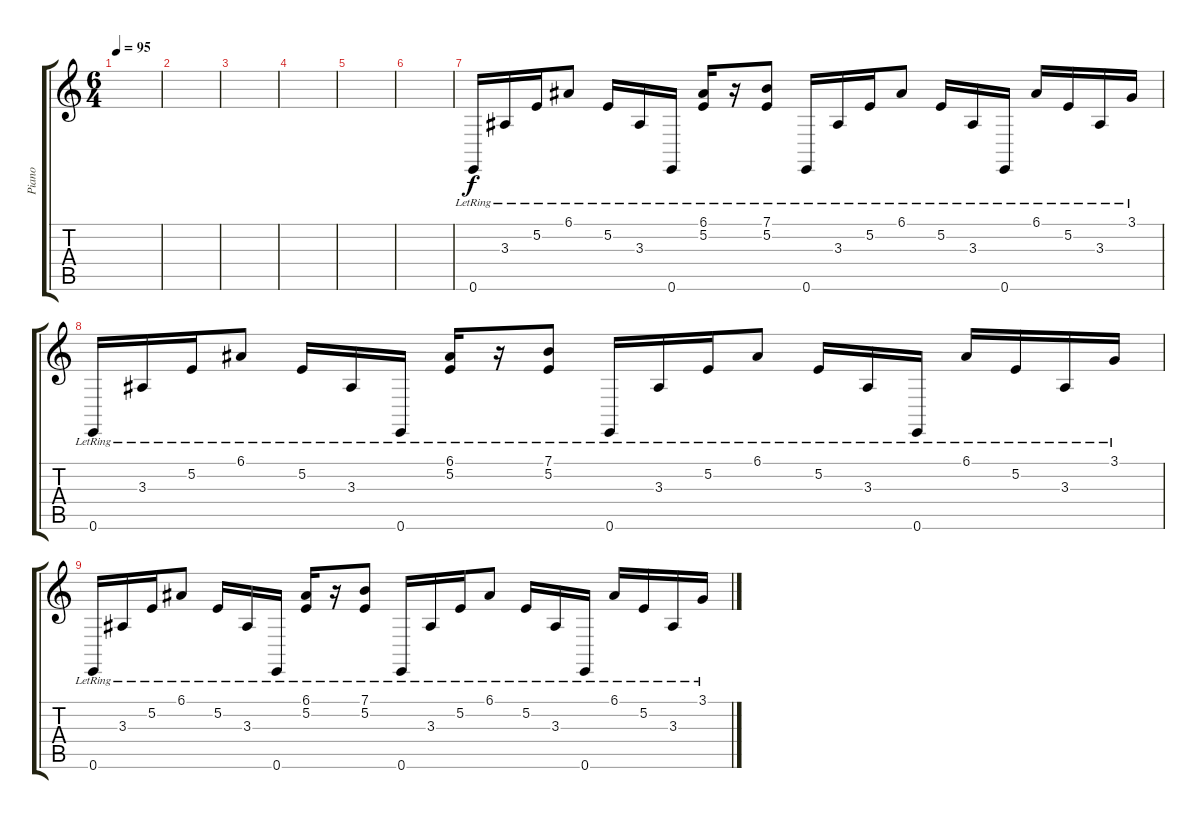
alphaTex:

\track ("Piano" "Piano") {instrument acousticgrandpiano}
\staff {score tabs}
\tuning (E4 B3 G3 D3 A2 E2) {hide}
\ts (6 4)
\tempo 95
\clef g2
\ks c
|
|
|
|
|
|
0.6{lr}.16{volume 11} 3.3{lr}.16{volume 0} 5.2{lr}.16 6.1{lr}.8 5.2{lr}.16 3.3{lr}.16 0.6{lr}.16 (6.1{lr} 5.2{lr}).16 r.16 (7.1{lr} 5.2{lr}).8 0.6{lr}.16 3.3{lr}.16 5.2{lr}.16 6.1{lr}.8 5.2{lr}.16 3.3{lr}.16 0.6{lr}.16 6.1{lr}.16 5.2{lr}.16 3.3{lr}.16 3.1{lr}.16 |
0.6{lr}.16 3.3{lr}.16 5.2{lr}.16 6.1{lr}.8 5.2{lr}.16 3.3{lr}.16 0.6{lr}.16 (6.1{lr} 5.2{lr}).16 r.16 (7.1{lr} 5.2{lr}).8 0.6{lr}.16 3.3{lr}.16 5.2{lr}.16 6.1{lr}.8 5.2{lr}.16 3.3{lr}.16 0.6{lr}.16 6.1{lr}.16 5.2{lr}.16 3.3{lr}.16 3.1{lr}.16 |
0.6{lr}.16 3.3{lr}.16 5.2{lr}.16 6.1{lr}.8 5.2{lr}.16 3.3{lr}.16 0.6{lr}.16 (6.1{lr} 5.2{lr}).16 r.16 (7.1{lr} 5.2{lr}).8 0.6{lr}.16 3.3{lr}.16 5.2{lr}.16 6.1{lr}.8 5.2{lr}.16 3.3{lr}.16 0.6{lr}.16 6.1{lr}.16 5.2{lr}.16 3.3{lr}.16 3.1{lr}.16
